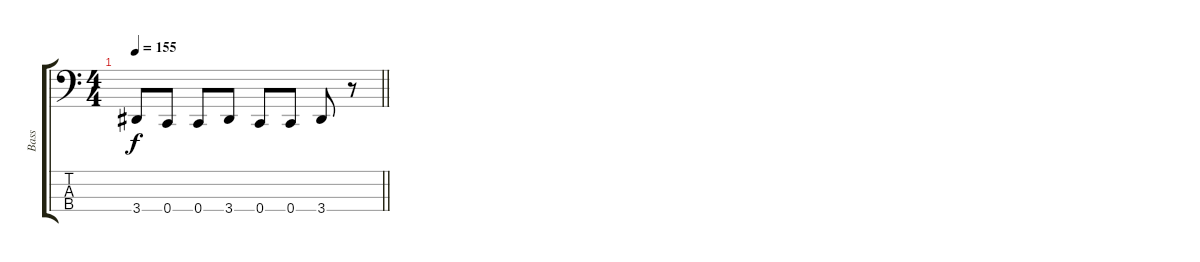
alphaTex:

\track ("Bass" "Bass") {instrument electricbasspick}
\staff {score tabs}
\tuning (Eb2 Bb1 F1 C1) {hide}
\ts (4 4)
\tempo 155
\clef f4
\barLineRight lightlight
\ks c
3.4.8{dy f} 0.4.8 0.4.8 3.4.8 0.4.8 0.4.8 3.4.8 r.8
